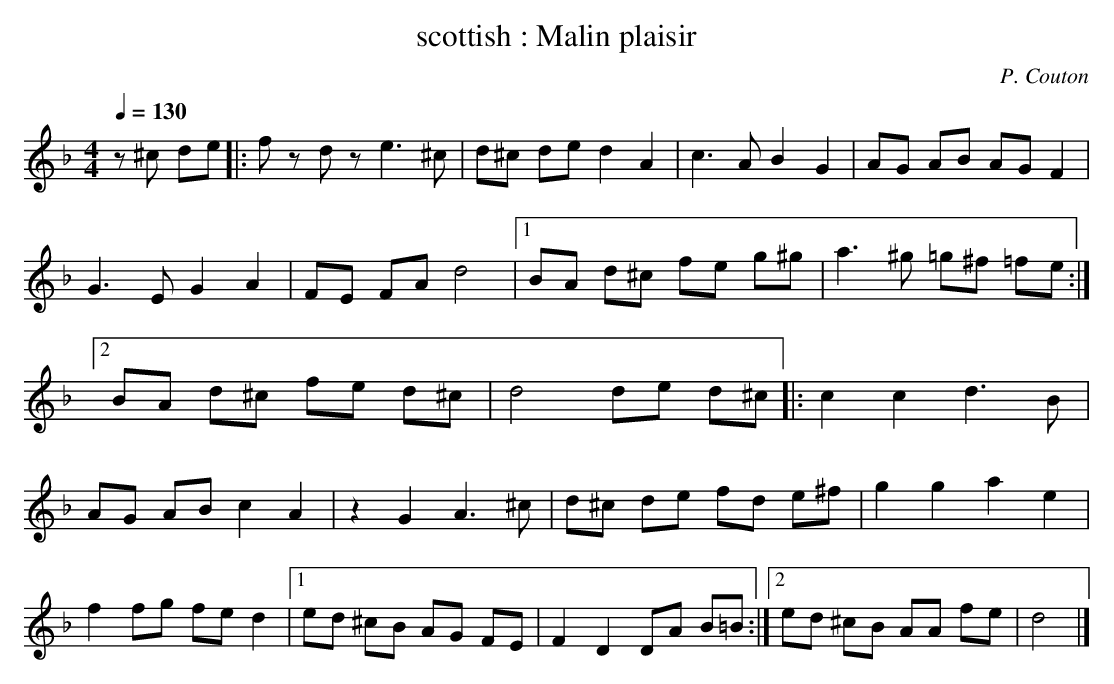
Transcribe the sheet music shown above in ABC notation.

X:1
T:scottish : Malin plaisir
C:P. Couton
L:1/8
Q:1/4=130
M:4/4
K:F
z^c de |: fz dz e3^c | d^c de d2 A2 | c3A B2 G2 | AG AB AG F2 | G3E G2 A2 |\
FE FA d4 |1 BA d^c fe g^g | a3^g =g^f =fe :|2 BA d^c fe d^c | d4 de d^c ||\
|: c2 c2 d3B | AG AB c2 A2 | z2 G2 A3^c | d^c de fd e^f | g2 g2 a2 e2 |\
f2 fg fe d2 |1 ed ^cB AG FE | F2 D2 DA B=B :|2 ed ^cB AA fe | d4 |]
